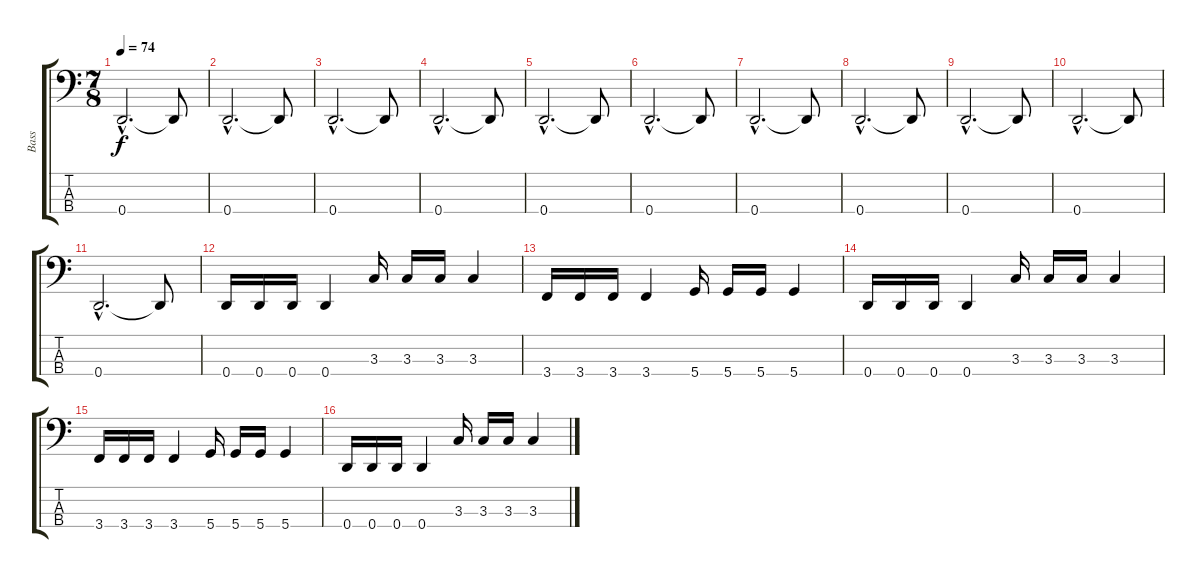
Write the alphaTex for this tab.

\track ("Bass" "Bass") {instrument electricbassfinger}
\staff {score tabs}
\tuning (G2 D2 A1 D1) {hide}
\ts (7 8)
\tempo 74
\clef f4
\ks c
0.4{hac}.2{d dy f} 0.4{t}.8 |
0.4{hac}.2{d} 0.4{t}.8 |
0.4{hac}.2{d} 0.4{t}.8 |
0.4{hac}.2{d} 0.4{t}.8 |
0.4{hac}.2{d} 0.4{t}.8 |
0.4{hac}.2{d} 0.4{t}.8 |
0.4{hac}.2{d} 0.4{t}.8 |
0.4{hac}.2{d} 0.4{t}.8 |
0.4{hac}.2{d} 0.4{t}.8 |
0.4{hac}.2{d} 0.4{t}.8 |
0.4{hac}.2{d} 0.4{t}.8 |
0.4.16 0.4.16 0.4.16 0.4.4 3.3.16 3.3.16 3.3.16 3.3.4 |
3.4.16 3.4.16 3.4.16 3.4.4 5.4.16 5.4.16 5.4.16 5.4.4 |
0.4.16 0.4.16 0.4.16 0.4.4 3.3.16 3.3.16 3.3.16 3.3.4 |
3.4.16 3.4.16 3.4.16 3.4.4 5.4.16 5.4.16 5.4.16 5.4.4 |
0.4.16 0.4.16 0.4.16 0.4.4 3.3.16 3.3.16 3.3.16 3.3.4
